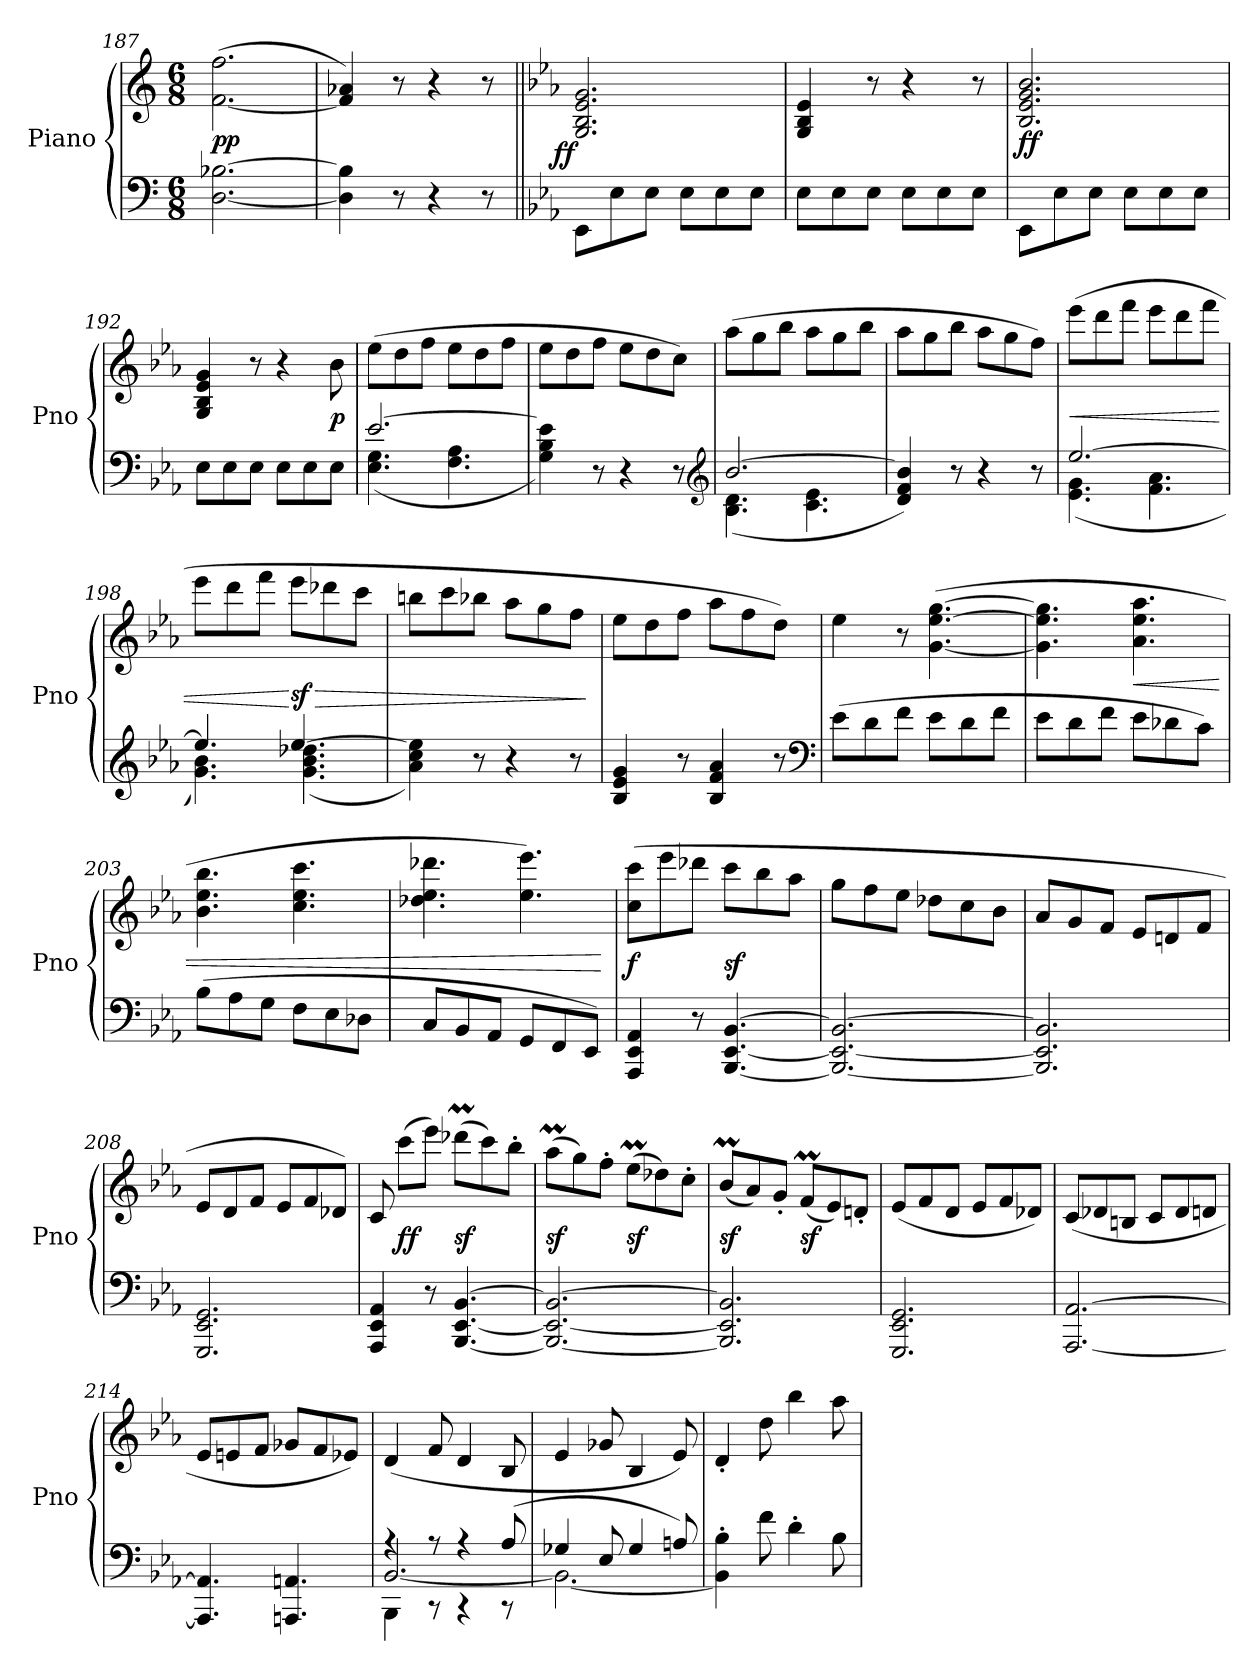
**kern	**kern	**dynam
*part1	*part1	*part1
*staff2	*staff1	*staff1/2
*I"Piano	*	*
*I'Pno	*	*
*clefF4	*clefG2	*
*k[]	*k[]	*
*M6/8	*M6/8	*
=187	=187	=187
[2.D [2.B-X	([2.f 2.ff	pp
=188	=188	=188
4D] 4B-]	4f] 4a-X)	.
8r	8r	.
4r	4r	.
8r	8r	.
=189||	=189||	=189||
*k[b-e-a-]	*k[b-e-a-]	*
!	!	!LO:DY:rj
8EE-\L	2.G/ 2.B-/ 2.e-/ 2.g/	ff
8E-\	.	.
8E-\J	.	.
8E-\L	.	.
8E-\	.	.
8E-\J	.	.
=190	=190	=190
8E-\L	4G/ 4B-/ 4e-/	.
8E-\	.	.
8E-J	8r	.
8E-L	4r	.
8E-	.	.
8E-J	8r	.
=191	=191	=191
8EE-\L	2.B- 2.e- 2.g 2.b-	ff
8E-\	.	.
8E-\J	.	.
8E-L	.	.
8E-	.	.
8E-J	.	.
=192	=192	=192
8E-L	4G 4B- 4e- 4g	.
8E-	.	.
8E-J	8r	.
8E-L	4r	.
8E-	.	.
8E-J	8b-	p
=193	=193	=193
*^	*	*
[2.e-	(4.E- 4.G	(8ee-L	.
.	.	8dd	.
.	.	8ffJ	.
.	4.F 4.A-	8ee-L	.
.	.	8dd	.
.	.	8ffJ	.
*v	*v	*	*
=194	=194	=194
4G 4B- 4e-])	8ee-L	.
.	8dd	.
8r	8ffJ	.
4r	8ee-L	.
.	8dd	.
8r	8ccJ)	.
*clefG2	*	*
=195	=195	=195
*^	*	*
[2.b-	(4.B- 4.d	(8aa-L	.
.	.	8gg	.
.	.	8bb-J	.
.	4.c 4.e-	8aa-L	.
.	.	8gg	.
.	.	8bb-J	.
*v	*v	*	*
=196	=196	=196
4d 4f 4b-])	8aa-L	.
.	8gg	.
8r	8bb-J	.
4r	8aa-L	.
.	8gg	.
8r	8ffJ)	.
=197	=197	=197
*^	*	*
[2.ee-	(4.e- 4.g	(8eee-L	<
.	.	8ddd	.
.	.	8fffJ	.
.	4.f 4.a-	8eee-L	.
.	.	8ddd	.
.	.	8fffJ	.
=198	=198	=198	=198
4.ee-]	4.g 4.b-)	8eee-L	.
.	.	8ddd	.
.	.	8fffJ	.
[4.ee-	(4.g 4.b- 4.dd-X	8eee-L	[ > sf
.	.	8ddd-X	.
.	.	8cccJ	.
*v	*v	*	*
=199	=199	=199
4a- 4cc 4ee-])	8bbnL	.
.	8ccc	.
8r	8bb-XJ	.
4r	8aa-L	.
.	8gg	.
8r	8ffJ	.
.	.	]
=200	=200	=200
4B- 4e- 4g	8ee-L	.
.	8dd	.
8r	8ffJ	.
4B- 4f 4a-	8aa-L	.
.	8ff	.
8r	8ddJ)	.
*clefF4	*	*
=201	=201	=201
(8e-L	4ee-	.
8d	.	.
8fJ	8r	.
8e-L	([4.g [4.ee- [4.gg	.
8d	.	.
8fJ	.	.
=202	=202	=202
8e-L	4.g] 4.ee-] 4.gg]	.
8d	.	.
8fJ	.	.
8e-L	4.a- 4.ee- 4.aa-	<
8d-X	.	.
8cJ)	.	.
=203	=203	=203
(8B-L	4.b- 4.ee- 4.bb-	.
8A-	.	.
8GJ	.	.
8FL	4.cc 4.ee- 4.ccc	.
8E-	.	.
8D-XJ	.	.
=204	=204	=204
8CL	4.dd-X 4.ee- 4.ddd-X	.
8BB-	.	.
8AA-J	.	.
8GGL	4.ee- 4.eee-)	.
8FF	.	.
8EE-J)	.	.
.	.	[
=205	=205	=205
4AAA- 4EE- 4AA-	(8cc 8cccL	f
.	8eee-	.
8r	8ddd-XJ	.
[4.BBB- [4.EE- [4.BB-	8cccL	sf
.	8bb-	.
.	8aa-J	.
=206	=206	=206
2.BBB-_ 2.EE-_ 2.BB-_	8ggL	.
.	8ff	.
.	8ee-J	.
.	8dd-XL	.
.	8cc	.
.	8b-J	.
=207	=207	=207
2.BBB-] 2.EE-] 2.BB-]	8a-L	.
.	8g	.
.	8fJ	.
.	8e-L	.
.	8dn	.
.	8fJ	.
=208	=208	=208
2.GGG 2.EE- 2.GG	8e-L	.
.	8d	.
.	8fJ	.
.	8e-L	.
.	8f	.
.	8d-XJ)	.
=209	=209	=209
4AAA- 4EE- 4AA-	8c	.
.	(8cccL	ff
8r	8eee-J)	.
[4.BBB- [4.EE- [4.BB-	(8ddd-XML	sf
.	8ccc)	.
.	8bb-'J	.
=210	=210	=210
2.BBB-_ 2.EE-_ 2.BB-_	(8aa-ML	sf
.	8gg)	.
.	8ff'J	.
.	(8ee-ML	sf
.	8dd-X)	.
.	8cc'J	.
=211	=211	=211
2.BBB-] 2.EE-] 2.BB-]	(8b-ML	sf
.	8a-)	.
.	8g'J	.
.	(8fML	sf
.	8e-)	.
.	8dn'J	.
=212	=212	=212
2.GGG 2.EE- 2.GG	(8e-L	.
.	8f	.
.	8dJ	.
.	8e-L	.
.	8f	.
.	8d-XJ)	.
=213	=213	=213
[2.AAA- [2.AA-	(8cL	.
.	8d-X	.
.	8BnJ	.
.	8cL	.
.	8d-	.
.	8dnJ	.
=214	=214	=214
4.AAA-] 4.AA-]	8e-L	.
.	8en	.
.	8fJ	.
4.AAAn 4.AAn	8g-XL	.
.	8f	.
.	8e-XJ)	.
=215	=215	=215
*^	*	*
*	*^	*	*
4rA	[2.BB-/	4BBB-\	(>4d	.
8rA	.	8rCC	8f	.
4rA	.	4rCC	4d	.
(8A-	.	8rCC	8B-	.
*	*v	*v	*	*
=216	=216	=216	=216
4G-X	2.BB-_	4e-	.
8E-	.	8g-X	.
4G-	.	4B-	.
8An)	.	8e-)	.
*v	*v	*	*
=217	=217	=217
4BB-]' 4B-'	4d'	.
8f	8dd	.
4d'	4bb-	.
8B-	8aa-	.
=	=	=
*-	*-	*-
